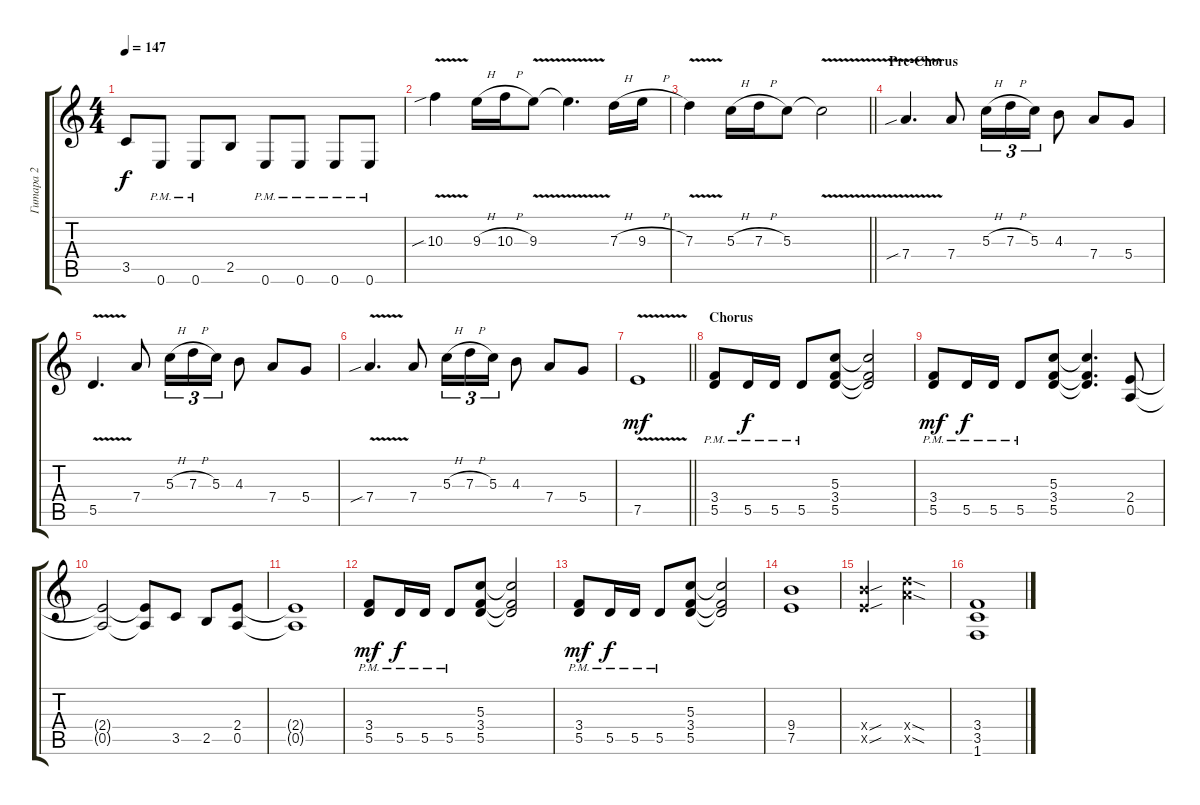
\track ("Гитара 2" "Гитара 2") {instrument distortionguitar}
\staff {score tabs}
\tuning (E4 B3 G3 D3 A2 E2) {hide}
\ts (4 4)
\tempo 147
\clef g2
\ks c
3.5.8{dy f} 0.6{pm}.8 0.6{pm}.8 2.5.8 0.6{pm}.8 0.6{pm}.8 0.6{pm}.8 0.6{pm}.8 |
10.3{v sib}.4 9.3{h}.16 10.3{h}.16 9.3{v}.8 9.3{t}.4{d} 7.3{h}.16 9.3{h}.16 |
\barLineRight lightlight
7.3{v}.4 5.3{h}.16 7.3{h}.16 5.3.8 5.3{v t}.2 |
\section ("" "Pre-Chorus")
7.4{v sib}.4{d} 7.4.8 5.3{h}.16{tu (3 2)} 7.3{h}.16{tu (3 2)} 5.3.16{tu (3 2)} 4.3.8 7.4.8 5.4.8 |
5.5{v}.4{d} 7.4.8 5.3{h}.16{tu (3 2)} 7.3{h}.16{tu (3 2)} 5.3.16{tu (3 2)} 4.3.8 7.4.8 5.4.8 |
7.4{v sib}.4{d} 7.4.8 5.3{h}.16{tu (3 2)} 7.3{h}.16{tu (3 2)} 5.3.16{tu (3 2)} 4.3.8 7.4.8 5.4.8 |
\barLineRight lightlight
7.5{v}.1{dy mf} |
\section ("" "Chorus")
(3.4 5.5{pm}).8 5.5{pm}.16{dy f} 5.5{pm}.16 5.5{pm}.8 (5.3 3.4 5.5).8 (5.3{t} 3.4{t} 5.5{t}).2 |
(3.4 5.5{pm}).8{dy mf} 5.5{pm}.16{dy f} 5.5{pm}.16 5.5{pm}.8 (5.3 3.4 5.5).8 (5.3{t} 3.4{t} 5.5{t}).4{d} (2.4 0.5).8 |
(2.4{t} 0.5{t}).2 (2.4{t} 0.5{t}).8 3.5.8 2.5.8 (2.4 0.5).8 |
(2.4{t} 0.5{t}).1 |
(3.4 5.5{pm}).8{dy mf} 5.5{pm}.16{dy f} 5.5{pm}.16 5.5{pm}.8 (5.3 3.4 5.5).8 (5.3{t} 3.4{t} 5.5{t}).2 |
(3.4 5.5{pm}).8{dy mf} 5.5{pm}.16{dy f} 5.5{pm}.16 5.5{pm}.8 (5.3 3.4 5.5).8 (5.3{t} 3.4{t} 5.5{t}).2 |
(9.4 7.5).1 |
(9.4{sou x} 7.5{sou x}).2 (12.4{sod x} 12.5{sod x}).2 |
(3.4 3.5 1.6).1
